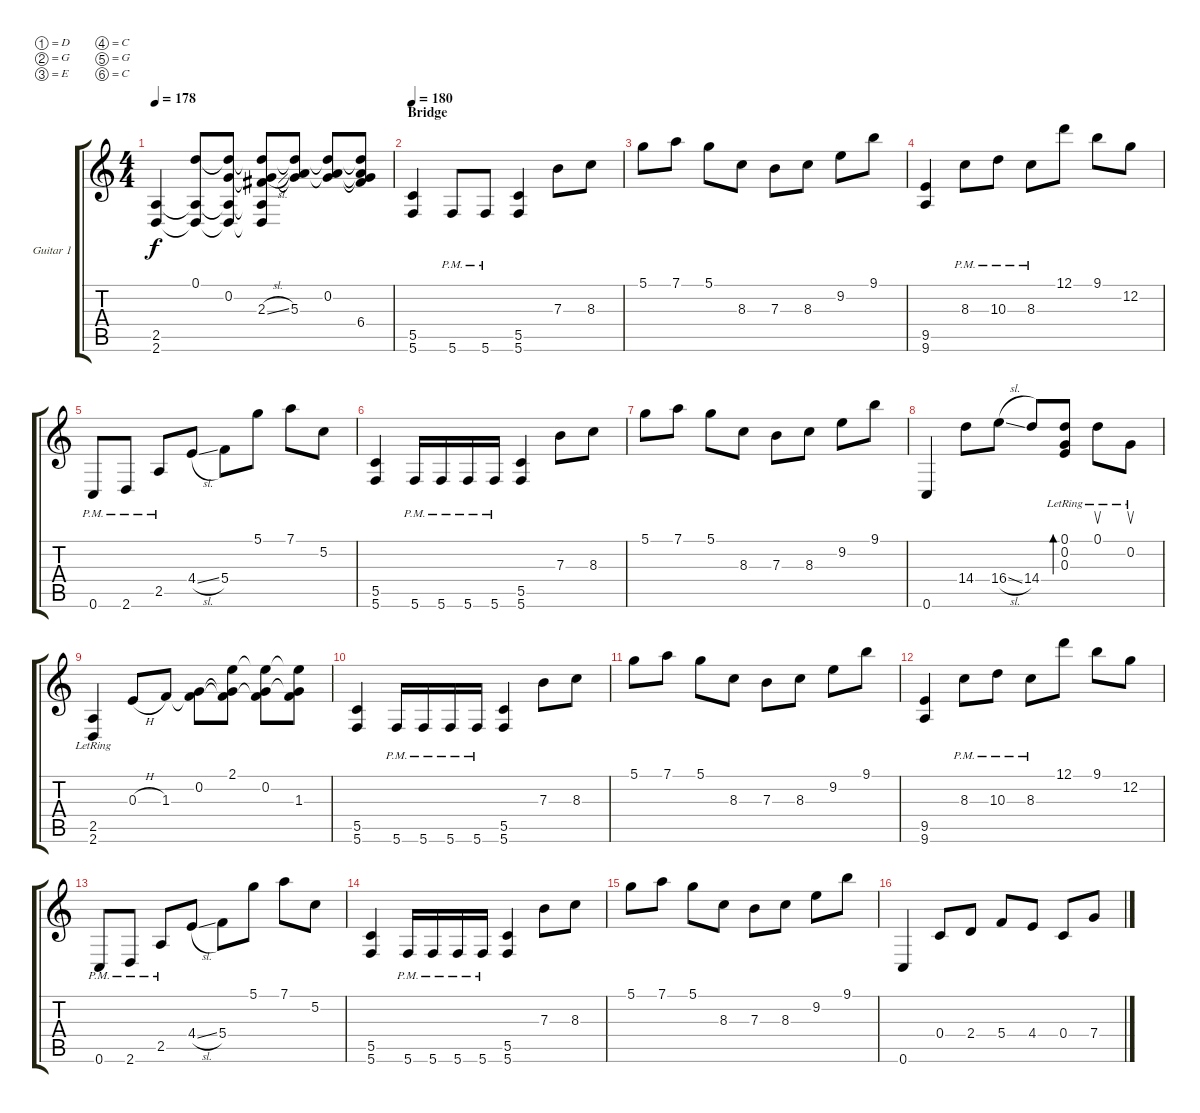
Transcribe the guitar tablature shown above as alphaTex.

\bracketExtendMode groupsimilarinstruments
\firstSystemTrackNameOrientation horizontal
\otherSystemsTrackNameOrientation horizontal
\track ("Rythm Guitar 1" "Guitar 1") {instrument distortionguitar}
\staff {score tabs}
\tuning (D4 G3 E3 C3 G2 C2)
\ts (4 4)
\tempo 178
\clef g2
\ks c
(2.6 2.5).4{dy f} (0.1 2.5{t} 2.6{t}).8 (0.2 0.1{t} 2.5{t} 2.6{t}).8 (2.3{sl} 0.1{t} 0.2{t} 2.5{t} 2.6{t}).8 (5.3 0.1{t} 0.2{t}).8 (0.2 0.1{t} 5.3{t}).8 (6.4 0.1{t} 0.2{t} 5.3{t}).8 |
\section ("" "Bridge")
\tempo 180
(5.6 5.5).4 5.6{pm}.8 5.6{pm}.8 (5.6 5.5).4 7.3.8 8.3.8 |
5.1.8 7.1.8 5.1.8 8.3.8 7.3.8 8.3.8 9.2.8 9.1.8 |
(9.6 9.5).4 8.3{pm}.8 10.3{pm}.8 8.3{pm}.8 12.1.8 9.1.8 12.2.8 |
0.6{pm}.8 2.6{pm}.8 2.5{pm}.8 4.4{sl}.8 5.4.8 5.1.8 7.1.8 5.2.8 |
(5.6 5.5).4 5.6{pm}.16 5.6{pm}.16 5.6{pm}.16 5.6{pm}.16 (5.6 5.5).4 7.3.8 8.3.8 |
5.1.8 7.1.8 5.1.8 8.3.8 7.3.8 8.3.8 9.2.8 9.1.8 |
0.6.4 14.4.8 16.4{sl}.8 14.4.8 (0.2{lr} 0.1{lr} 0.3{lr}).8{bd 36} 0.1{lr}.8{su} 0.2{lr}.8{su} |
(2.6{lr} 2.5{lr}).4 0.3{h}.8 1.3.8 (1.3{t} 0.2).8 (2.1 1.3{t} 0.2{t}).8 (0.2 1.3{t} 2.1{t}).8 (1.3 2.1{t} 0.2{t}).8 |
(5.6 5.5).4 5.6{pm}.16 5.6{pm}.16 5.6{pm}.16 5.6{pm}.16 (5.6 5.5).4 7.3.8 8.3.8 |
5.1.8 7.1.8 5.1.8 8.3.8 7.3.8 8.3.8 9.2.8 9.1.8 |
(9.6 9.5).4 8.3{pm}.8 10.3{pm}.8 8.3{pm}.8 12.1.8 9.1.8 12.2.8 |
0.6{pm}.8 2.6{pm}.8 2.5{pm}.8 4.4{sl}.8 5.4.8 5.1.8 7.1.8 5.2.8 |
(5.6 5.5).4 5.6{pm}.16 5.6{pm}.16 5.6{pm}.16 5.6{pm}.16 (5.6 5.5).4 7.3.8 8.3.8 |
5.1.8 7.1.8 5.1.8 8.3.8 7.3.8 8.3.8 9.2.8 9.1.8 |
0.6.4 0.4.8 2.4.8 5.4.8 4.4.8 0.4.8 7.4.8
